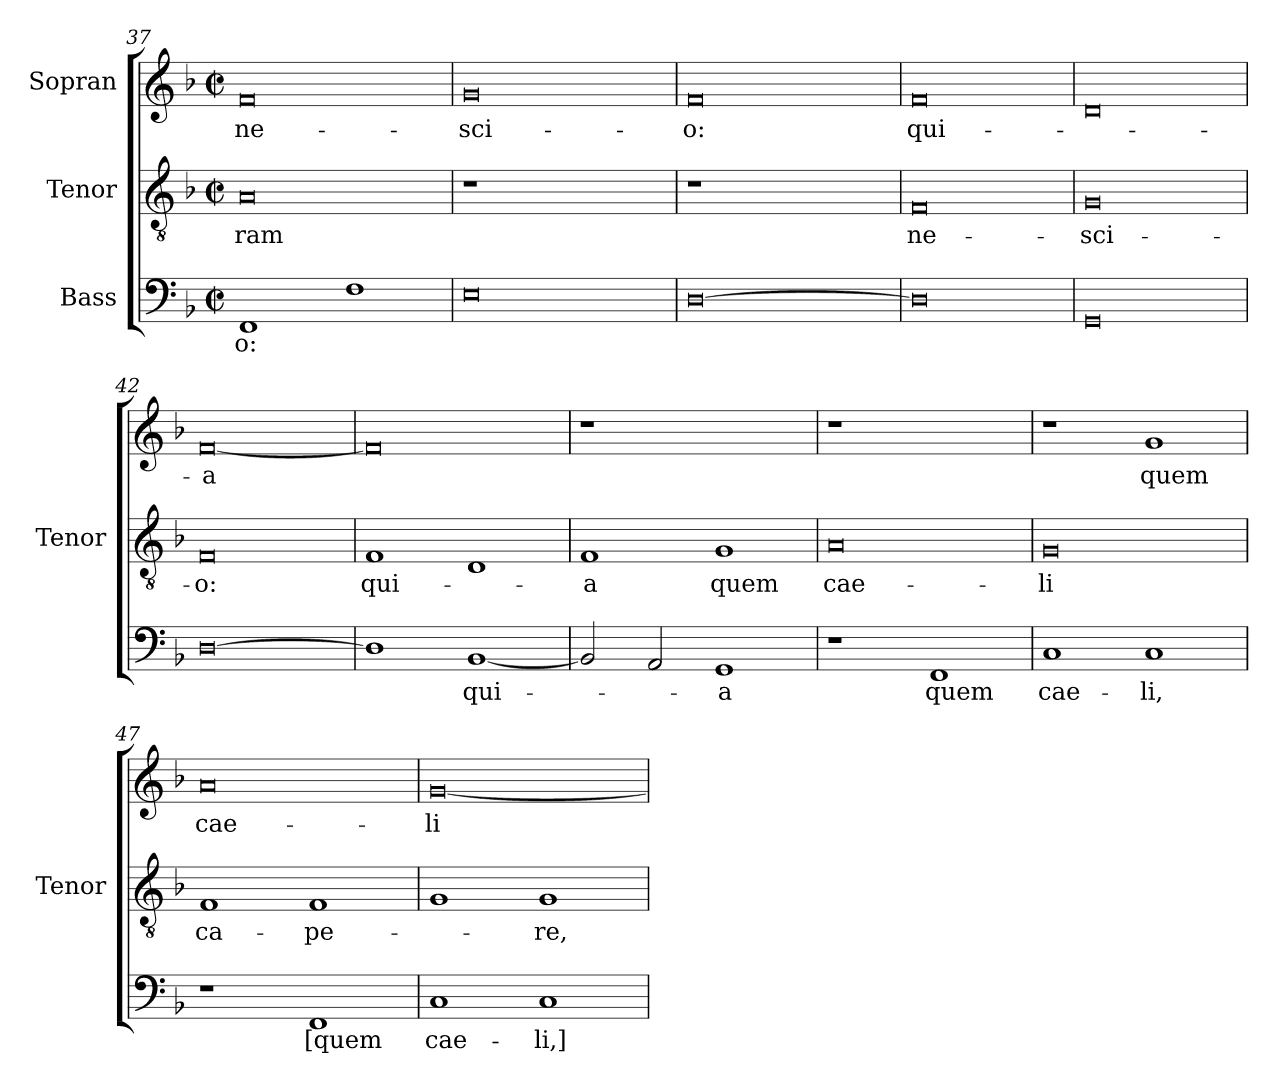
**kern	**text	**kern	**text	**kern	**text
*part3	*part3	*part2	*part2	*part1	*part1
*staff3	*staff3	*staff2	*staff2	*staff1	*staff1
*I"Bass	*	*I"Tenor	*	*I"Sopran	*
*	*	*I'Tenor	*	*	*
*clefF4	*	*clefGv2	*	*clefG2	*
*	*	*ITrd7c12	*	*	*
*k[b-]	*	*k[b-]	*	*k[b-]	*
*F:	*	*F:	*	*F:	*
*M2/2	*	*M2/2	*	*M2/2	*
*met(c|)	*	*met(c|)	*	*met(c|)	*
=37	=37	=37	=37	=37	=37
!	!LO:LY:b:color=#000000	!	!	!	!
!	!	!	!LO:LY:b:color=#000000	!	!
!	!	!	!	!	!LO:LY:b:color=#000000
1FFi	-o:	0AAi	-ram	0fi	ne-
1Fi	.	.	.	.	.
=38	=38	=38	=38	=38	=38
!	!	!LO:N:vis=1	!	!	!
!	!	!	!	!	!LO:LY:b:color=#000000
0Ei	.	1r	.	0gi	-sci-
.	.	1ryy	.	.	.
=39	=39	=39	=39	=39	=39
!	!	!LO:N:vis=1	!	!	!
!	!	!	!	!	!LO:LY:b:color=#000000
[>0Di	.	1r	.	0fi	-o:
.	.	1ryy	.	.	.
!!LO:LB:g=z
=40	=40	=40	=40	=40	=40
!	!	!	!LO:LY:b:color=#000000	!	!
!	!	!	!	!	!LO:LY:b:color=#000000
0Di]	.	0FFi	ne-	0fi	qui-
=41	=41	=41	=41	=41	=41
!	!	!	!LO:LY:b:color=#000000	!	!
0GGi	.	0GGi	-sci-	0di	.
=42	=42	=42	=42	=42	=42
!	!	!	!LO:LY:b:color=#000000	!	!
!	!	!	!	!	!LO:LY:b:color=#000000
[>0Di	.	0FFi	-o:	[<0fi	-a
=43	=43	=43	=43	=43	=43
!	!	!	!LO:LY:b:color=#000000	!	!
1Di]	.	1FFi	qui-	0fi]	.
!	!LO:LY:b:color=#000000	!	!	!	!
[<1BB-i	qui-	1DDi	.	.	.
=44	=44	=44	=44	=44	=44
!	!	!	!LO:LY:b:color=#000000	!LO:N:vis=1	!
2BB-i/]	.	1FFi	-a	1r	.
2AAi/	.	.	.	.	.
!	!LO:LY:b:color=#000000	!	!	!	!
!	!	!	!LO:LY:b:color=#000000	!	!
1GGi	-a	1GGi	quem	1ryy	.
=45	=45	=45	=45	=45	=45
!	!	!	!LO:LY:b:color=#000000	!LO:N:vis=1	!
1r	.	0AAi	cae-	1r	.
!	!LO:LY:b:color=#000000	!	!	!	!
1FFi	quem	.	.	1ryy	.
=46	=46	=46	=46	=46	=46
!	!LO:LY:b:color=#000000	!	!	!	!
!	!	!	!LO:LY:b:color=#000000	!	!
1Ci	cae-	0GGi	-li	1r	.
!	!LO:LY:b:color=#000000	!	!	!	!
!	!	!	!	!	!LO:LY:b:color=#000000
1Ci	-li,	.	.	1gi	quem
=47	=47	=47	=47	=47	=47
!	!	!	!LO:LY:b:color=#000000	!	!
!	!	!	!	!	!LO:LY:b:color=#000000
1r	.	1FFi	ca-	0ai	cae-
!	!LO:LY:b:color=#000000	!	!	!	!
!	!	!	!LO:LY:b:color=#000000	!	!
1FFi	[quem	1FFi	-pe-	.	.
=48	=48	=48	=48	=48	=48
!	!LO:LY:b:color=#000000	!	!	!	!
!	!	!	!	!	!LO:LY:b:color=#000000
1Ci	cae-	1GGi	.	[<0gi	-li
!	!LO:LY:b:color=#000000	!	!	!	!
!	!	!	!LO:LY:b:color=#000000	!	!
1Ci	-li,]	1GGi	-re,	.	.
=	=	=	=	=	=
*-	*-	*-	*-	*-	*-
